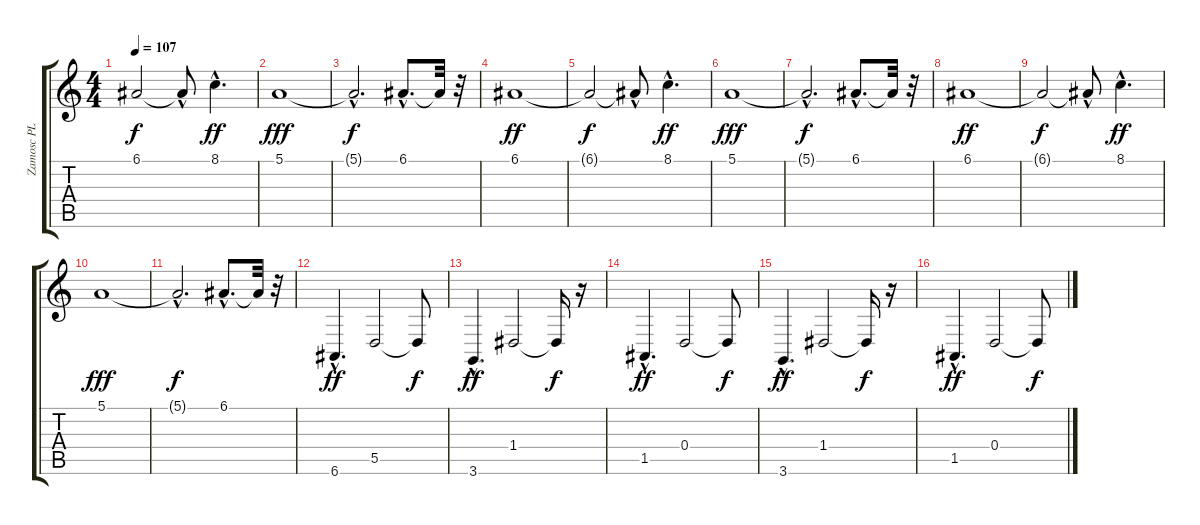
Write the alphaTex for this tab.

\track ("Zamosc PL" "Zamosc PL") {instrument pad8sweep}
\staff {score tabs}
\tuning (E4 B3 G3 D3 A2 E2) {hide}
\ts (4 4)
\tempo 107
\clef g2
\ks c
6.1{t}.2{dy f} 6.1{hac t}.8 8.1{hac}.4{d dy ff} |
5.1.1{dy fff} |
5.1{hac t}.2{d dy f} 6.1{hac}.8{d} 6.1{t}.32 r.32 |
6.1.1{dy ff} |
6.1{t}.2{dy f} 6.1{hac t}.8 8.1{hac}.4{d dy ff} |
5.1.1{dy fff} |
5.1{hac t}.2{d dy f} 6.1{hac}.8{d} 6.1{t}.32 r.32 |
6.1.1{dy ff} |
6.1{t}.2{dy f} 6.1{hac t}.8 8.1{hac}.4{d dy ff} |
5.1.1{dy fff} |
5.1{hac t}.2{d dy f} 6.1{hac}.8{d} 6.1{t}.32 r.32 |
6.6{hac}.4{d dy ff} 5.5.2 5.5{t}.8{dy f} |
3.6{hac}.4{d dy ff} 1.4.2 1.4{t}.16{dy f} r.16 |
1.5{hac}.4{d dy ff} 0.4.2 0.4{t}.8{dy f} |
3.6{hac}.4{d dy ff} 1.4.2 1.4{t}.16{dy f} r.16 |
1.5{hac}.4{d dy ff} 0.4.2 0.4{t}.8{dy f}
